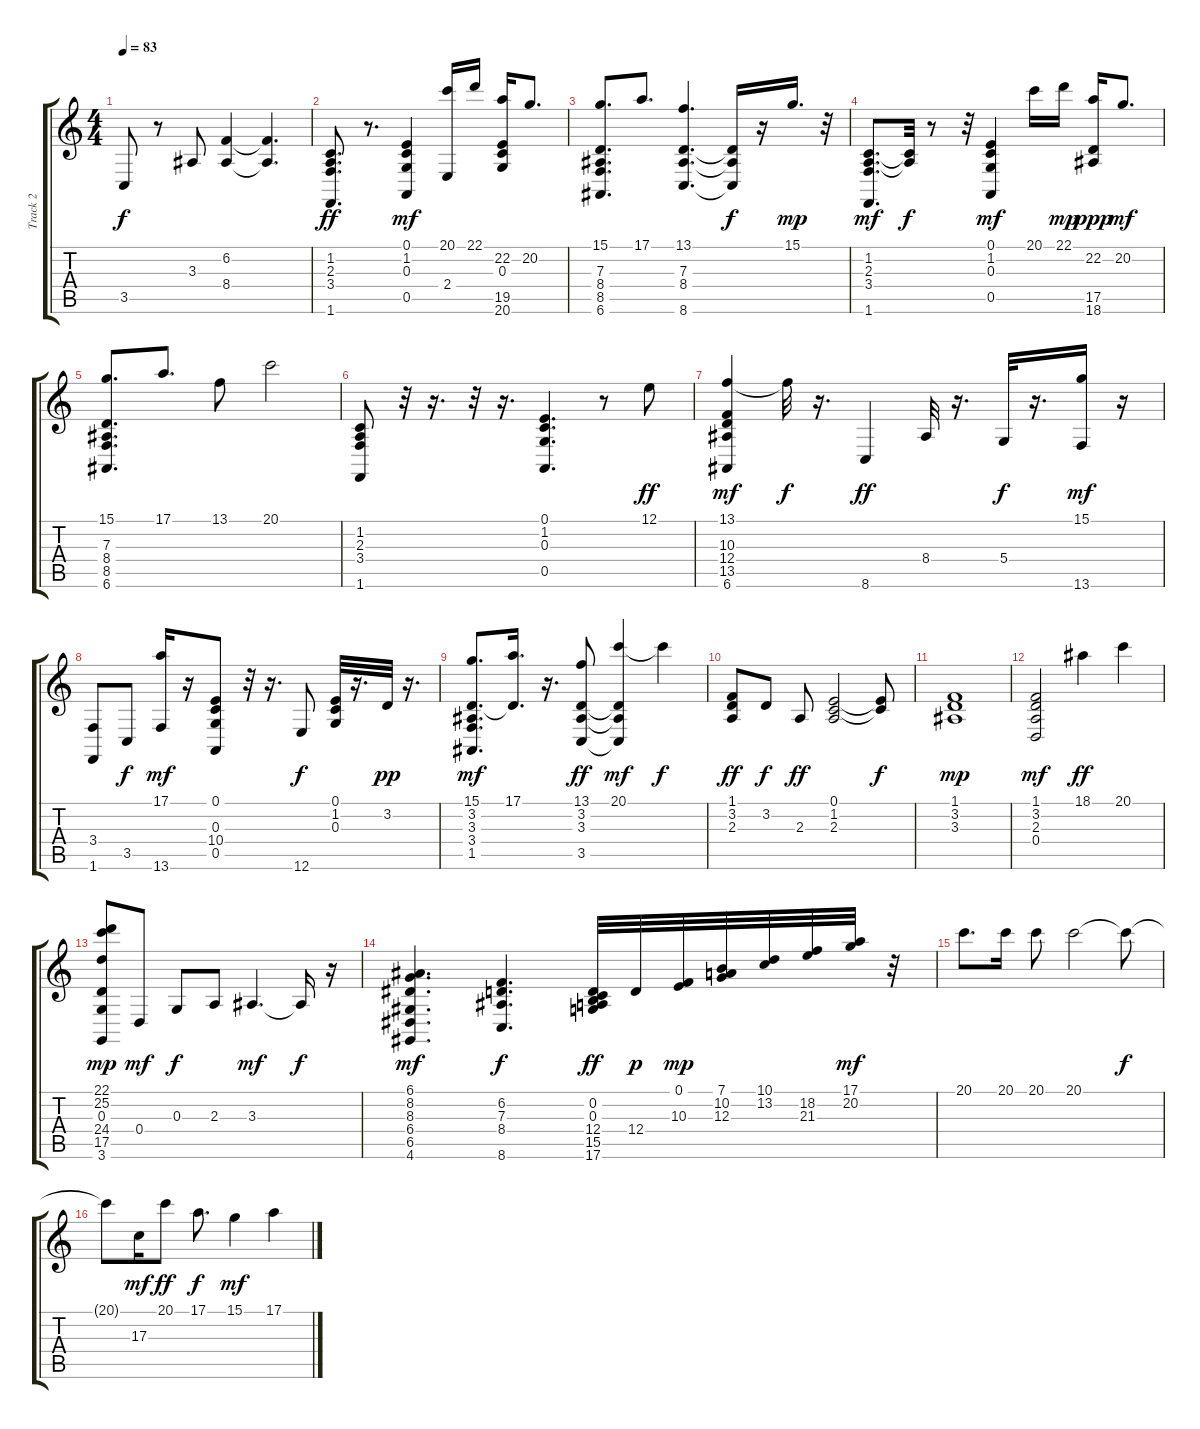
\track ("Track 2" "Track 2") {instrument fx1rain}
\staff {score tabs}
\tuning (E4 B3 G3 D3 A2 E2) {hide}
\ts (4 4)
\tempo 83
\clef g2
\ks c
3.5.8{dy f} r.8 3.3.8 (6.2 8.4).4 (6.2{t} 8.4{t}).4{d} |
(1.2 2.3 3.4 1.6).8{d dy ff} r.8{d} (0.1 1.2 0.3 0.5).4{dy mf} (20.1 2.4).16 22.1.16 (22.2 0.3 19.5 20.6).16 20.2.8{d} |
(15.1 7.3 8.4 8.5 6.6).8{d} 17.1.8{d} (13.1 7.3 8.4 8.6).4{d} (7.3{t} 8.4{t} 8.6{t}).16{dy f} r.16 15.1.16{d dy mp} r.32 |
(1.2 2.3 3.4 1.6).8{d dy mf} (1.2{t} 2.3{t}).32{dy f} r.8 r.32 (0.1 1.2 0.3 0.5).4{dy mf} 20.1.16 22.1.16{dy mp} (22.2 17.5 18.6).16{dy ppp} 20.2.8{d dy mf} |
(15.1 7.3 8.4 8.5 6.6).8{d} 17.1.8{d} 13.1.8 20.1.2 |
(1.2 2.3 3.4 1.6).8 r.32 r.16{d} r.32 r.16{d} (0.1 1.2 0.3 0.5).4{d} r.8 12.1.8{dy ff} |
(13.1 10.3 12.4 13.5 6.6).4{dy mf} 13.1{t}.32{dy f} r.16{d} 8.6.4{dy ff} 8.4.32 r.16{d} 5.4.32{dy f} r.16{d} (15.1 13.6).16{dy mf} r.16 |
(3.4 1.6).8 3.5.8{dy f} (17.1 13.6).16{dy mf} r.16 (0.1 0.3 10.4 0.5).8 r.32 r.16{d} 12.6.8{dy f} (0.1 1.2 0.3).32 r.16{d} 3.2.32{dy pp} r.16{d} |
(15.1 3.2 3.3 3.4 1.5).8{d dy mf} (17.1 3.2{t}).16{d} r.16{d} (13.1 3.2 3.3 3.5).8{dy ff} (20.1 3.2{t} 3.3{t} 3.5{t}).4{dy mf} 20.1{t}.4{dy f} |
(1.1 3.2 2.3).8{dy ff} 3.2.8{dy f} 2.3.8{dy ff} (0.1 1.2 2.3).2 (0.1{t} 1.2{t}).8{dy f} |
(1.1 3.2 3.3).1{dy mp} |
(1.1 3.2 2.3 0.4).2{dy mf} 18.1.4{dy ff balance 10 instrument musicbox} 20.1.4 |
(22.1 25.2 0.3 24.4 17.5 3.6).8{dy mp balance 3 instrument fx1rain} 0.4.8{dy mf} 0.3.8{dy f} 2.3.8 3.3.4{d dy mf} 3.3{t}.16{dy f} r.16 |
(6.1 8.2 8.3 6.4 6.5 4.6).4{d dy mf} (6.2 7.3 8.4 8.6).4{d dy f} (0.2 0.3 12.4 15.5 17.6).32{dy ff instrument musicbox} 12.4.32{dy p} (0.1 10.3).32{dy mp} (7.1 10.2 12.3).32 (10.1 13.2).32 (18.2 21.3).32 (17.1 20.2).32{dy mf} r.32 |
20.1.8{d balance 11} 20.1.16 20.1.8 20.1.2 20.1{t}.8{dy f} |
20.1{t}.8 17.3.16{dy mf} 20.1.8{dy ff} 17.1.8{d dy f} 15.1.4{dy mf} 17.1.4
